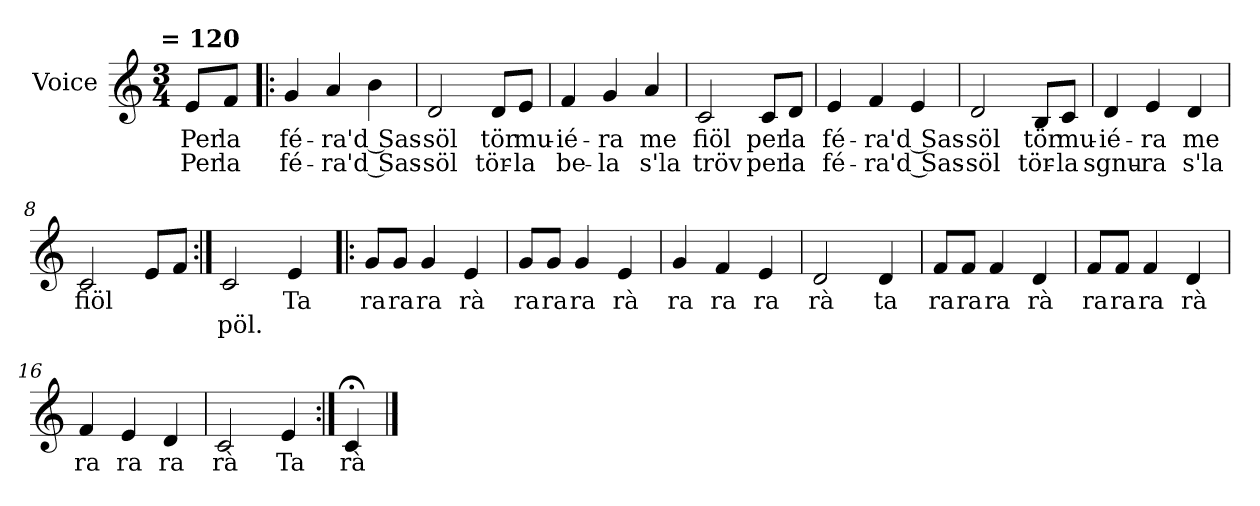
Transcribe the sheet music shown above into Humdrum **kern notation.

**kern	**text	**text
*part1	*part1	*part1
*staff1	*staff1	*staff1
*I"Voice	*	*
*I'Vo.	*	*
*clefG2	*	*
*k[]	*	*
!!LO:TX:omd:t= = 120
*M3/4	*	*
*MM120	*	*
=	=	=
8e/L	Per	Per
8f/J	la	la
=1!|:	=1!|:	=1!|:
4g/	fé-	fé-
4a/	-ra	-ra
4b\	'd Sas-	'd Sas-
=2	=2	=2
2d/	-söl	-söl
8d/L	tör	tör-
8e/J	mu-	-la
=3	=3	=3
4f/	-ié-	be-
4g/	-ra	-la
4a/	me	s'la
=4	=4	=4
2c/	fiöl	tröv
8c/L	per	per
8d/J	la	la
!!LO:LB:g=z
=5	=5	=5
4e/	fé-	fé-
4f/	-ra	-ra
4e/	'd Sas-	'd Sas-
=6	=6	=6
2d/	-söl	-söl
8B/L	tör	tör-
8c/J	mu-	-la
=7	=7	=7
4d/	-ié-	sgnu-
4e/	-ra	-ra
4d/	me	s'la
=8	=8	=8
2c/	fiöl	.
8e/L	.	.
8f/J	.	.
=9:|!	=9:|!	=9:|!
2c/	.	pöl.
4e/	Ta	.
!!LO:LB:g=z
=10!|:	=10!|:	=10!|:
8g/L	ra	.
8g/J	ra	.
4g/	ra	.
4e/	rà	.
=11	=11	=11
8g/L	ra	.
8g/J	ra	.
4g/	ra	.
4e/	rà	.
=12	=12	=12
4g/	ra	.
4f/	ra	.
4e/	ra	.
=13	=13	=13
2d/	rà	.
4d/	ta	.
!!LO:LB:g=z
=14	=14	=14
8f/L	ra	.
8f/J	ra	.
4f/	ra	.
4d/	rà	.
=15	=15	=15
8f/L	ra	.
8f/J	ra	.
4f/	ra	.
4d/	rà	.
=16	=16	=16
4f/	ra	.
4e/	ra	.
4d/	ra	.
=17	=17	=17
2c/	rà	.
4e/	Ta	.
=18:|!	=18:|!	=18:|!
4c;</	rà	.
==	==	==
*-	*-	*-
